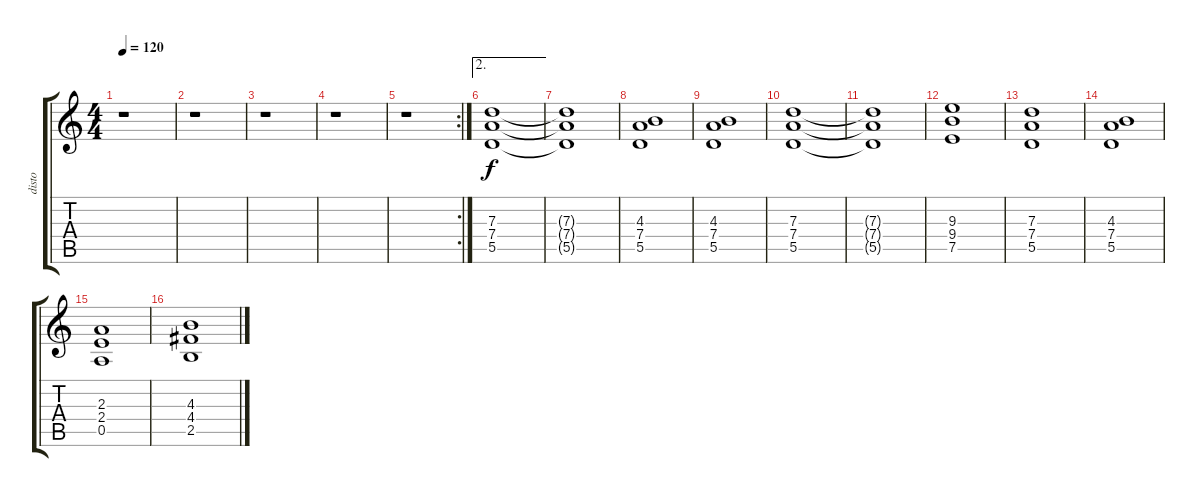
\track ("disto" "disto") {instrument distortionguitar}
\staff {score tabs}
\tuning (E4 B3 G3 D3 A2 E2) {hide}
\ts (4 4)
\tempo 120
\clef g2
\ks c
r.1{dy f} |
r.1 |
r.1 |
r.1 |
\rc 2
r.1 |
\ae 2
(7.3 7.4 5.5).1 |
(7.3{t} 7.4{t} 5.5{t}).1 |
(4.3 7.4 5.5).1 |
(4.3 7.4 5.5).1 |
(7.3 7.4 5.5).1 |
(7.3{t} 7.4{t} 5.5{t}).1 |
(9.3 9.4 7.5).1 |
(7.3 7.4 5.5).1 |
(4.3 7.4 5.5).1 |
(2.3 2.4 0.5).1 |
(4.3 4.4 2.5).1
